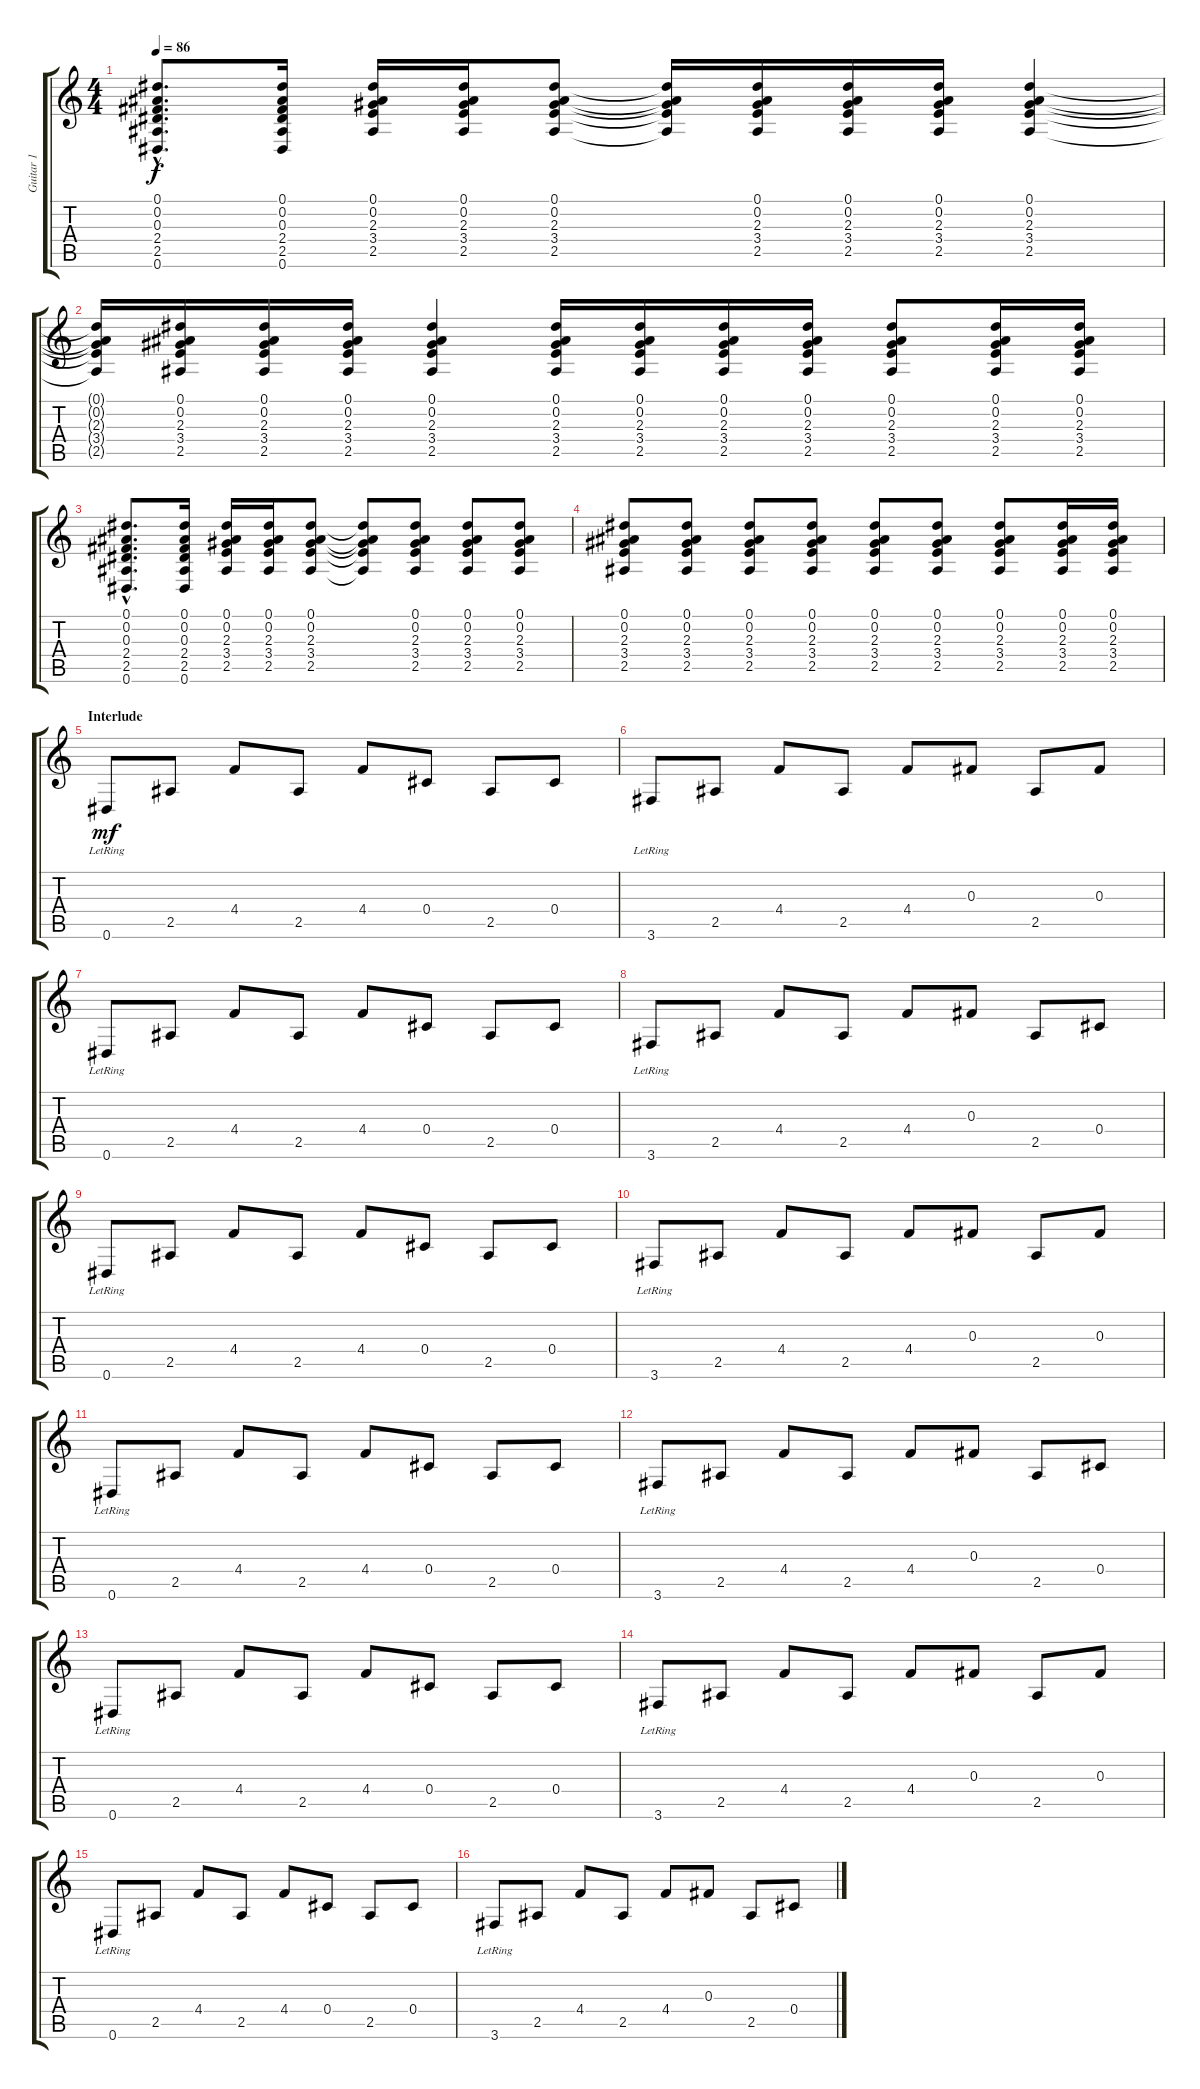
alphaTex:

\track ("Guitar 1" "Guitar 1") {instrument acousticguitarnylon}
\staff {score tabs}
\tuning (Eb4 Bb3 Gb3 Db3 Ab2 Eb2) {hide}
\ts (4 4)
\tempo 86
\clef g2
\ks c
(0.1{hac} 0.2{hac} 0.3{hac} 2.4{hac} 2.5{hac} 0.6{hac}).8{d dy f} (0.1 0.2 0.3 2.4 2.5 0.6).16 (0.1 0.2 2.3 3.4 2.5).16 (0.1 0.2 2.3 3.4 2.5).16 (0.1 0.2 2.3 3.4 2.5).8 (0.1{t} 0.2{t} 2.3{t} 3.4{t} 2.5{t}).16 (0.1 0.2 2.3 3.4 2.5).16 (0.1 0.2 2.3 3.4 2.5).16 (0.1 0.2 2.3 3.4 2.5).16 (0.1 0.2 2.3 3.4 2.5).4 |
(0.1{t} 0.2{t} 2.3{t} 3.4{t} 2.5{t}).16 (0.1 0.2 2.3 3.4 2.5).16 (0.1 0.2 2.3 3.4 2.5).16 (0.1 0.2 2.3 3.4 2.5).16 (0.1 0.2 2.3 3.4 2.5).4 (0.1 0.2 2.3 3.4 2.5).16 (0.1 0.2 2.3 3.4 2.5).16 (0.1 0.2 2.3 3.4 2.5).16 (0.1 0.2 2.3 3.4 2.5).16 (0.1 0.2 2.3 3.4 2.5).8 (0.1 0.2 2.3 3.4 2.5).16 (0.1 0.2 2.3 3.4 2.5).16 |
(0.1{hac} 0.2{hac} 0.3{hac} 2.4{hac} 2.5{hac} 0.6{hac}).8{d} (0.1 0.2 0.3 2.4 2.5 0.6).16 (0.1 0.2 2.3 3.4 2.5).16 (0.1 0.2 2.3 3.4 2.5).16 (0.1 0.2 2.3 3.4 2.5).8 (0.1{t} 0.2{t} 2.3{t} 3.4{t} 2.5{t}).8 (0.1 0.2 2.3 3.4 2.5).8 (0.1 0.2 2.3 3.4 2.5).8 (0.1 0.2 2.3 3.4 2.5).8 |
(0.1 0.2 2.3 3.4 2.5).8 (0.1 0.2 2.3 3.4 2.5).8 (0.1 0.2 2.3 3.4 2.5).8 (0.1 0.2 2.3 3.4 2.5).8 (0.1 0.2 2.3 3.4 2.5).8 (0.1 0.2 2.3 3.4 2.5).8 (0.1 0.2 2.3 3.4 2.5).8 (0.1 0.2 2.3 3.4 2.5).16 (0.1 0.2 2.3 3.4 2.5).16 |
\section ("" "Interlude")
0.6{lr}.8{dy mf volume 16 instrument acousticguitarnylon} 2.5.8 4.4.8 2.5.8 4.4.8 0.4.8 2.5.8 0.4.8 |
3.6{lr}.8 2.5.8 4.4.8 2.5.8 4.4.8 0.3.8 2.5.8 0.3.8 |
0.6{lr}.8 2.5.8 4.4.8 2.5.8 4.4.8 0.4.8 2.5.8 0.4.8 |
3.6{lr}.8 2.5.8 4.4.8 2.5.8 4.4.8 0.3.8 2.5.8 0.4.8 |
0.6{lr}.8 2.5.8 4.4.8 2.5.8 4.4.8 0.4.8 2.5.8 0.4.8 |
3.6{lr}.8 2.5.8 4.4.8 2.5.8 4.4.8 0.3.8 2.5.8 0.3.8 |
0.6{lr}.8 2.5.8 4.4.8 2.5.8 4.4.8 0.4.8 2.5.8 0.4.8 |
3.6{lr}.8 2.5.8 4.4.8 2.5.8 4.4.8 0.3.8 2.5.8 0.4.8 |
0.6{lr}.8 2.5.8 4.4.8 2.5.8 4.4.8 0.4.8 2.5.8 0.4.8 |
3.6{lr}.8 2.5.8 4.4.8 2.5.8 4.4.8 0.3.8 2.5.8 0.3.8 |
0.6{lr}.8 2.5.8 4.4.8 2.5.8 4.4.8 0.4.8 2.5.8 0.4.8 |
3.6{lr}.8 2.5.8 4.4.8 2.5.8 4.4.8 0.3.8 2.5.8 0.4.8
